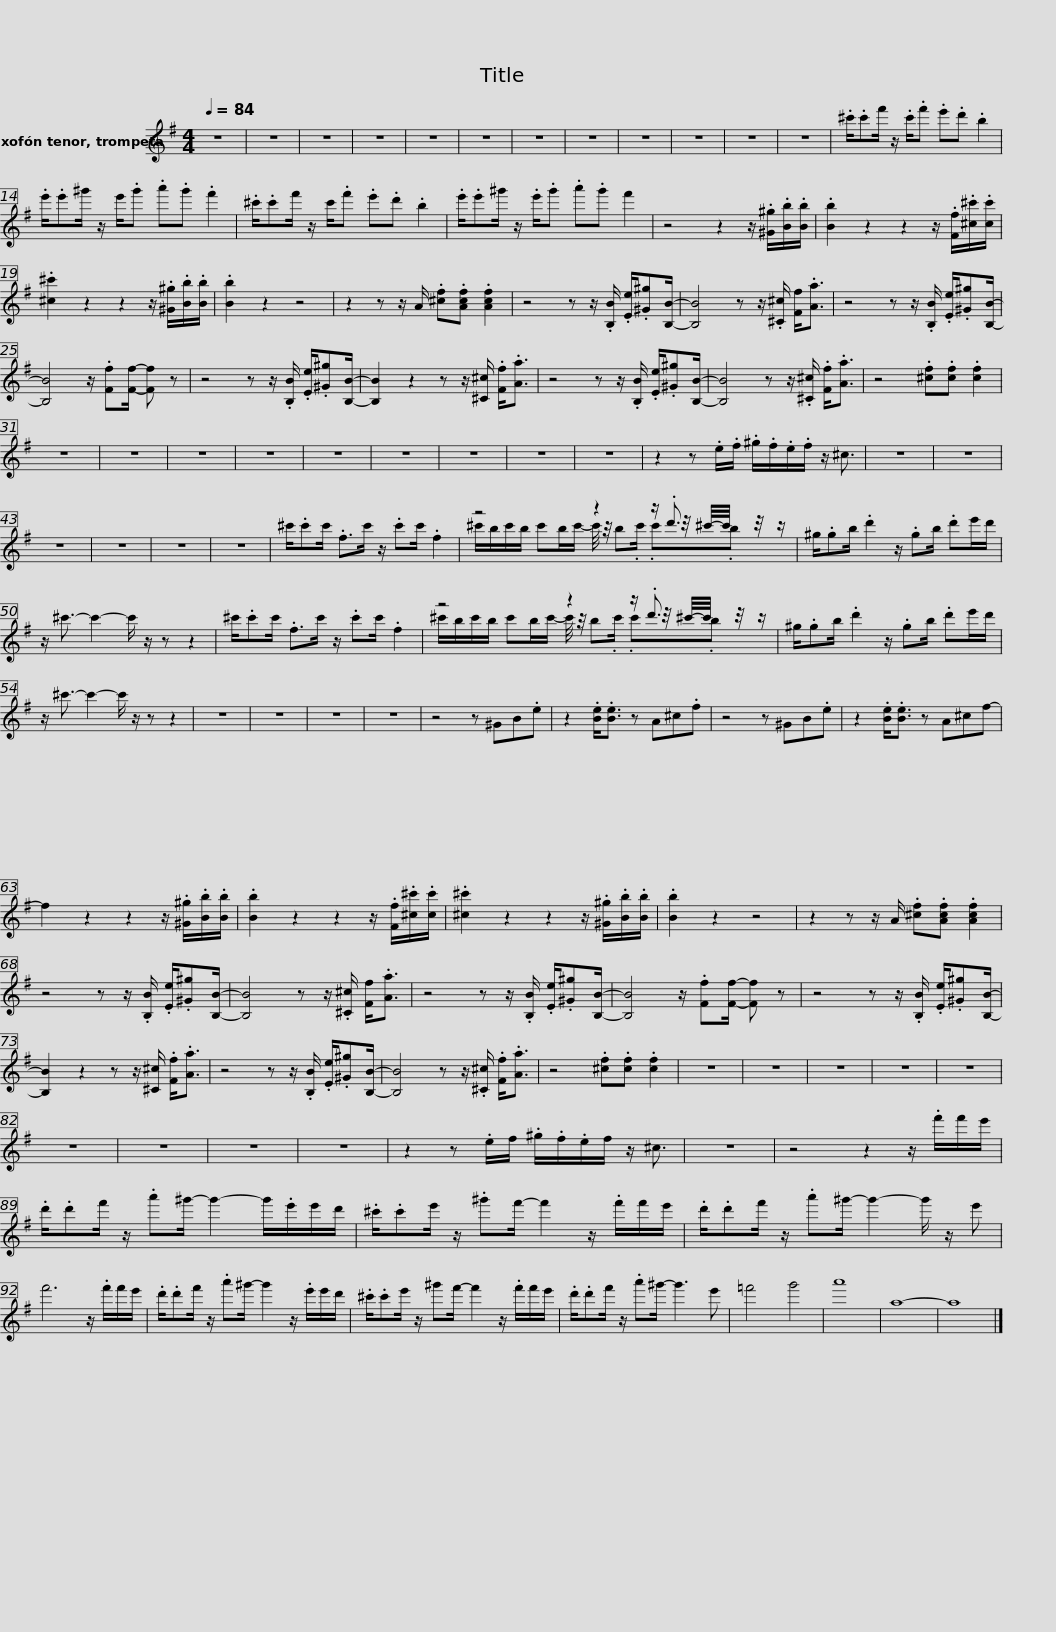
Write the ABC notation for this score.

X:1
%%score ( 1 2 3 )
L:1/8
Q:1/4=84
M:4/4
I:linebreak $
K:none
V:1 treble transpose=-14
V:2 treble transpose="-14 "
V:3 treble transpose="-14 "
V:1
[K:G] z8 | z8 | z8 | z8 | z8 | %5
 z8 | z8 | z8 | z8 | z8 | %10
 z8 | z8 | .^c'/.c'f'/ z/ .c'/.f' .e'.d' .b2 |$ .e'/.e'^g'/ z/ e'/.g' .a'.g' .f'2 | .^c'/.c'f'/ z/ c'/.f' .e'.d' .b2 | %15
 .e'/.e'^g'/ z/ .e'/.g' .a'.g' f'2 | z4 z2 z/ .[^G^g]/.[Bb]/.[Bb]/ |$ .[Bb]2 z2 z2 z/ .[Ff]/.[^c^c']/.[cc']/ | .[^c^c']2 z2 z2 z/ .[^G^g]/.[Bb]/.[Bb]/ | .[Bb]2 z2 z4 | %20
 z2 z z/ A/ .[^cf].[Acf] .[Acf]2 | z4 z z/ .[B,B]/ .[Ee]/.[^G^g][B,B]/- | [B,B]4 z z/ .[^C^c]/ [Ff]<.[Aa] |$ z4 z z/ .[B,B]/ .[Ee]/.[^G^g][B,B]/- | [B,B]4 z/ .[Ff][Ff]/- [Ff] z | %25
 z4 z z/ .[B,B]/ .[Ee]/.[^G^g][B,B]/- | [B,B]2 z2 z z/ [^C^c]/ .[Ff]<.[Aa] | z4 z z/ .[B,B]/ .[Ee]/.[^G^g][B,B]/- |$ [B,B]4 z z/ .[^C^c]/ .[Ff]<.[Aa] | z4 .[^cf].[cf] .[cf]2 | %30
 z8 | z8 | z8 | z8 | z8 | %35
 z8 | z8 | z8 | z8 |$ z2 z .e/.f/ .^g/.f/.e/.f/ z/ ^c3/2 | %40
 z8 | z8 | z8 | z8 | z8 | %45
 z8 | ^c'/.c'c'/ .f>c' z/ .c'c'/ .f2 |$ z4 z2 z/ .d'3/2 | ^g/.gb/ .d'2 z/ .gb/ .d'e'/d'/ | z/ ^c'3/2- c'2- c'/ z/ z z2 |$ %50
 ^c'/.c'c'/ .f>c' z/ .c'c'/ .f2 | z4 z2 z/ .d'3/2 | ^g/.gb/ .d'2 z/ .gb/ .d'e'/d'/ |$ z/ ^c'3/2- c'2- c'/ z/ z z2 | z8 | %55
 z8 | z8 | z8 | z4 z ^GB.e | z2 .[Be]<.[Be] z A^c.f | %60
 z4 z ^GB.e | z2 .[Be]<.[Be] z A^cf- |$ f2 z2 z2 z/ .[^G^g]/.[Bb]/.[Bb]/ | .[Bb]2 z2 z2 z/ .[Ff]/.[^c^c']/.[cc']/ | .[^c^c']2 z2 z2 z/ .[^G^g]/.[Bb]/.[Bb]/ | %65
 .[Bb]2 z2 z4 | z2 z z/ A/ .[^cf].[Acf] .[Acf]2 | z4 z z/ .[B,B]/ .[Ee]/.[^G^g][B,B]/- |$ [B,B]4 z z/ .[^C^c]/ [Ff]<.[Aa] | z4 z z/ .[B,B]/ .[Ee]/.[^G^g][B,B]/- | %70
 [B,B]4 z/ .[Ff][Ff]/- [Ff] z | z4 z z/ .[B,B]/ .[Ee]/.[^G^g][B,B]/- | [B,B]2 z2 z z/ [^C^c]/ .[Ff]<.[Aa] |$ z4 z z/ .[B,B]/ .[Ee]/.[^G^g][B,B]/- | [B,B]4 z z/ .[^C^c]/ .[Ff]<.[Aa] | %75
 z4 .[^cf].[cf] .[cf]2 | z8 | z8 | z8 | z8 | %80
 z8 | z8 | z8 | z8 | z8 |$ %85
 z2 z .e/f/ .^g/.f/.e/f/ z/ ^c3/2 | z8 | z4 z2 z/ .f'/f'/e'/ | .d'/.d'f'/ z/ .a'^g'/- g'2- g'/.e'/e'/d'/ |$ .^c'/.c'e'/ z/ .^g'f'/- f'2 z/ .f'/f'/e'/ | %90
 .d'/.d'f'/ z/ .a'^g'/- g'2- g'/ z/ e' | f'6 z/ .f'/f'/e'/ |$ .d'/.d'f'/ z/ .a'^g'/- g'2 z/ .e'/e'/d'/ | .^c'/.c'e'/ z/ ^g'f'/- f'2 z/ .f'/f'/e'/ | .d'/.d'f'/ z/ .a'^g'/- g'3 e' | %95
 =f'4 g'4 | a'8 |$ a8- | a8 |] %99
V:2
[K:G] x8 | x8 | x8 | x8 | x8 | %5
 x8 | x8 | x8 | x8 | x8 | %10
 x8 | x8 | x8 |$ x8 | x8 | %15
 x8 | x8 |$ x8 | x8 | x8 | %20
 x8 | x8 | x8 |$ x8 | x8 | %25
 x8 | x8 | x8 |$ x8 | x8 | %30
 x8 | x8 | x8 | x8 | x8 | %35
 x8 | x8 | x8 | x8 |$ x8 | %40
 x8 | x8 | x8 | x8 | x8 | %45
 x8 | x8 |$ z4 z2 z/ z/4 ^c'/4-c'/4 z/4 z/ | x8 | x8 |$ %50
 x8 | z4 z2 z/ z/4 ^c'/4-c'/4 z/4 z/ | x8 |$ x8 | x8 | %55
 x8 | x8 | x8 | x8 | x8 | %60
 x8 | x8 |$ x8 | x8 | x8 | %65
 x8 | x8 | x8 |$ x8 | x8 | %70
 x8 | x8 | x8 |$ x8 | x8 | %75
 x8 | x8 | x8 | x8 | x8 | %80
 x8 | x8 | x8 | x8 | x8 |$ %85
 x8 | x8 | x8 | x8 |$ x8 | %90
 x8 | x8 |$ x8 | x8 | x8 | %95
 x8 | x8 |$ x8 | x8 |] %99
V:3
[K:G] x8 | x8 | x8 | x8 | x8 | %5
 x8 | x8 | x8 | x8 | x8 | %10
 x8 | x8 | x8 |$ x8 | x8 | %15
 x8 | x8 |$ x8 | x8 | x8 | %20
 x8 | x8 | x8 |$ x8 | x8 | %25
 x8 | x8 | x8 |$ x8 | x8 | %30
 x8 | x8 | x8 | x8 | x8 | %35
 x8 | x8 | x8 | x8 |$ x8 | %40
 x8 | x8 | x8 | x8 | x8 | %45
 x8 | x8 |$ ^c'/b/c'/b/ c'b/c'/- c'/4 z/4 b.c'/ .c'.b | x8 | x8 |$ %50
 x8 | ^c'/b/c'/b/ c'b/c'/- c'/4 z/4 b.c'/ .c'.b | x8 |$ x8 | x8 | %55
 x8 | x8 | x8 | x8 | x8 | %60
 x8 | x8 |$ x8 | x8 | x8 | %65
 x8 | x8 | x8 |$ x8 | x8 | %70
 x8 | x8 | x8 |$ x8 | x8 | %75
 x8 | x8 | x8 | x8 | x8 | %80
 x8 | x8 | x8 | x8 | x8 |$ %85
 x8 | x8 | x8 | x8 |$ x8 | %90
 x8 | x8 |$ x8 | x8 | x8 | %95
 x8 | x8 |$ x8 | x8 |] %99
